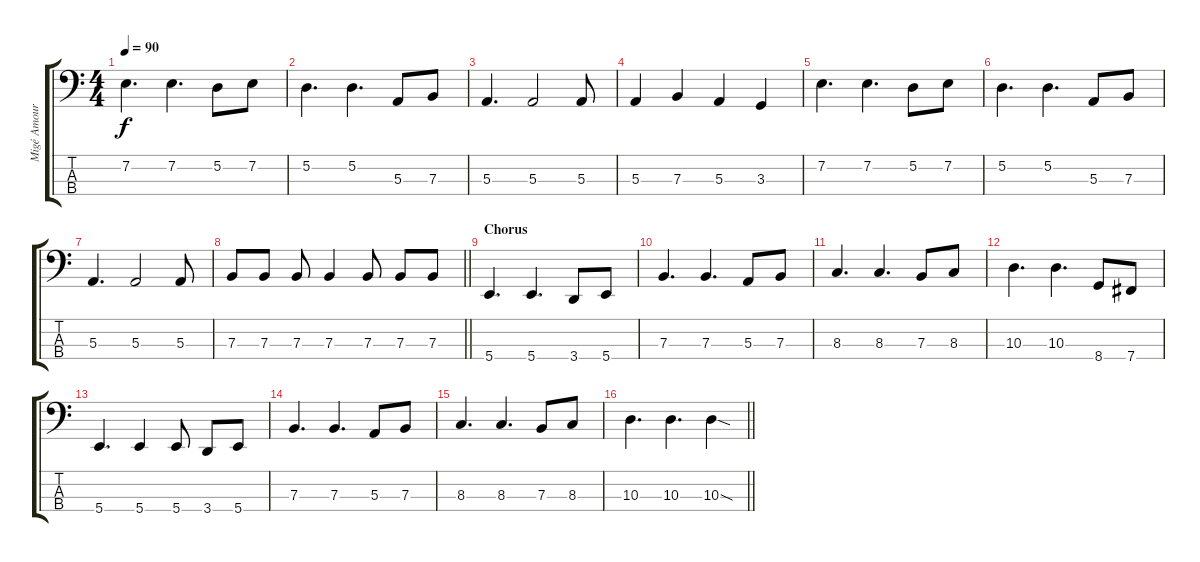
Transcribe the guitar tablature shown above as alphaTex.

\track ("Migé Amour (Bass)" "Migé Amour") {instrument electricbassfinger}
\staff {score tabs}
\tuning (D2 A1 E1 B0) {hide}
\ts (4 4)
\tempo 90
\clef f4
\ks c
7.2.4{d dy f} 7.2.4{d} 5.2.8 7.2.8 |
5.2.4{d} 5.2.4{d} 5.3.8 7.3.8 |
5.3.4{d} 5.3.2 5.3.8 |
5.3.4 7.3.4 5.3.4 3.3.4 |
7.2.4{d} 7.2.4{d} 5.2.8 7.2.8 |
5.2.4{d} 5.2.4{d} 5.3.8 7.3.8 |
5.3.4{d} 5.3.2 5.3.8 |
\barLineRight lightlight
7.3.8 7.3.8 7.3.8 7.3.4 7.3.8 7.3.8 7.3.8 |
\section ("" "Chorus")
5.4.4{d} 5.4.4{d} 3.4.8 5.4.8 |
7.3.4{d} 7.3.4{d} 5.3.8 7.3.8 |
8.3.4{d} 8.3.4{d} 7.3.8 8.3.8 |
10.3.4{d} 10.3.4{d} 8.4.8 7.4.8 |
5.4.4{d} 5.4.4 5.4.8 3.4.8 5.4.8 |
7.3.4{d} 7.3.4{d} 5.3.8 7.3.8 |
8.3.4{d} 8.3.4{d} 7.3.8 8.3.8 |
\barLineRight lightlight
10.3.4{d} 10.3.4{d} 10.3{sod}.4
